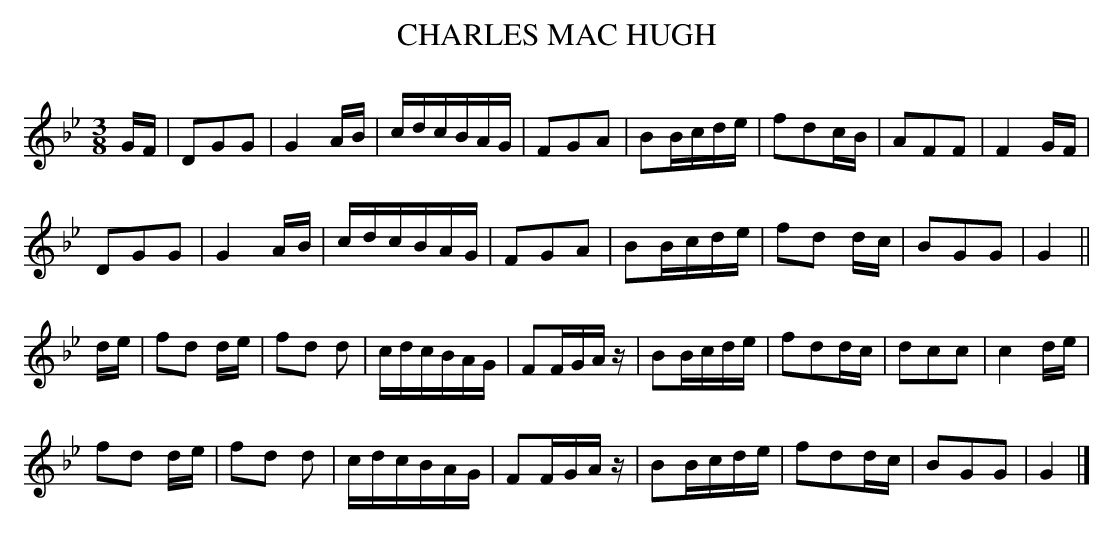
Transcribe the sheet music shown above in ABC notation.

X:1
T:CHARLES MAC HUGH
Y:"plaintive"
Q:60
M:3/8
L:1/16
K:Gm
GF|D2G2G2|G4AB|cdcBAG|F2G2A2|B2Bcde|f2d2cB|A2F2F2|F4GF|
D2G2G2|G4AB|cdcBAG|F2G2A2|B2Bcde|f2d2 dc|B2G2G2|G4||
de|f2d2 de|f2d2 d2|cdcBAG|F2FGAz|B2Bcde|f2d2dc|d2c2c2|c4de|
f2d2 de|f2d2 d2|cdcBAG|F2FGAz|B2Bcde|f2d2dc|B2G2G2|G4|]
